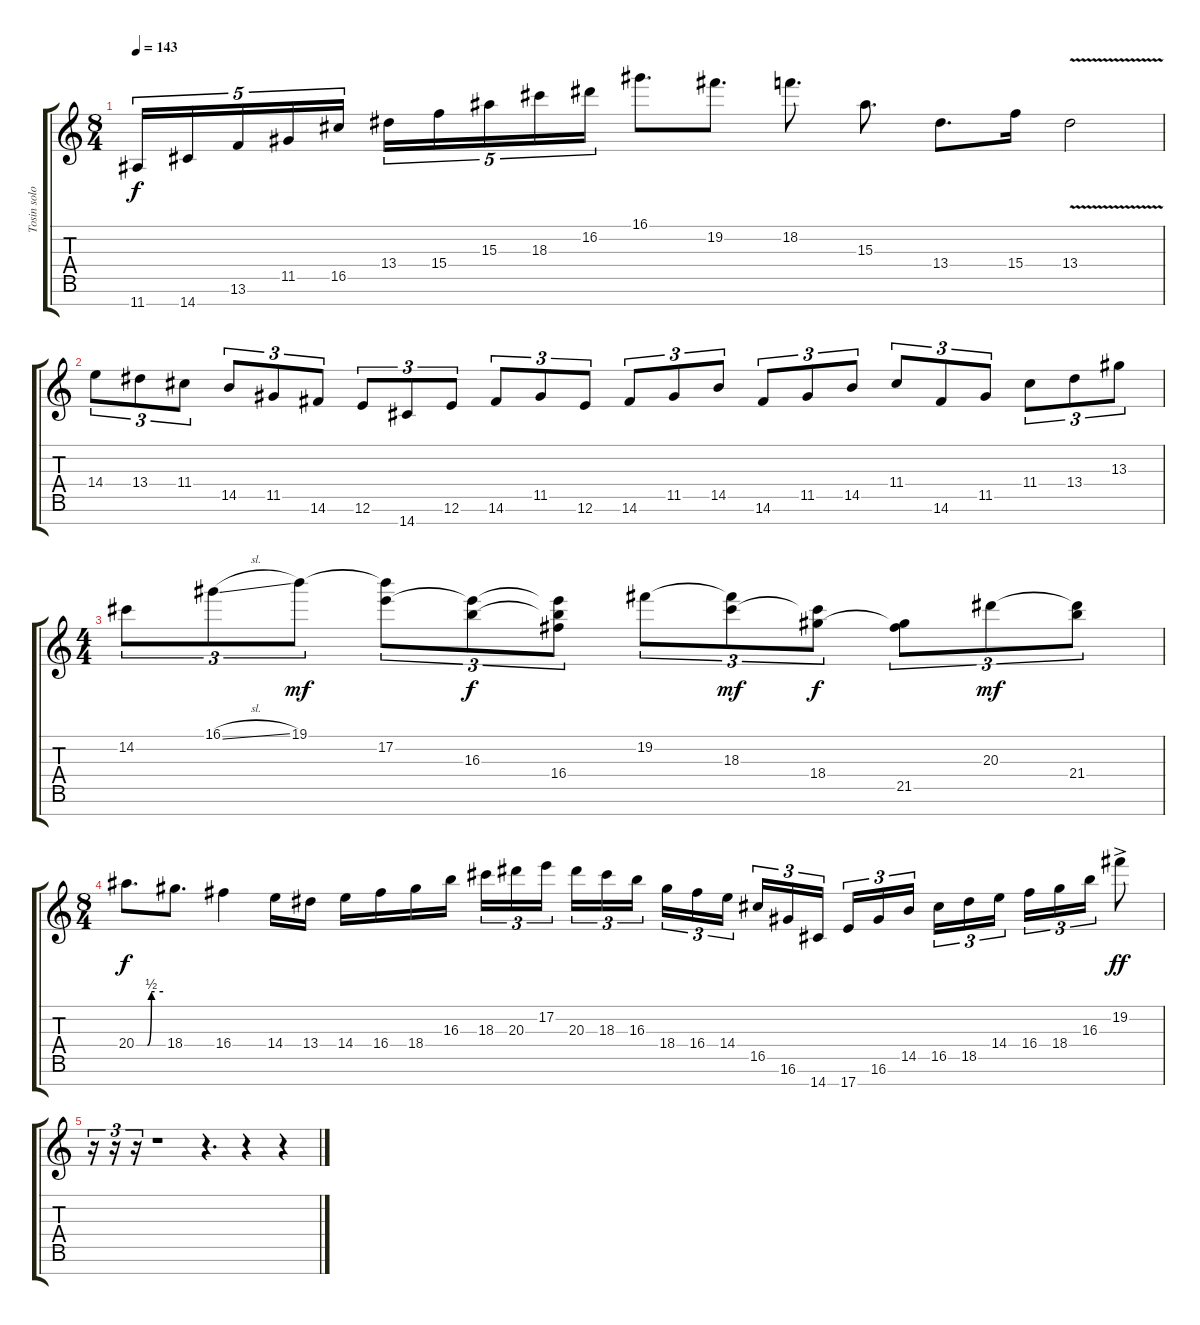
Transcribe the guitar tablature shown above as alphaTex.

\track ("Tosin soloss" "Tosin solo") {instrument overdrivenguitar}
\staff {score tabs}
\tuning (E4 B3 G3 D3 A2 E2 B1) {hide}
\ts (8 4)
\tempo 143
\clef g2
\ks c
11.7.16{tu (5 4) dy f} 14.7.16{tu (5 4)} 13.6.16{tu (5 4)} 11.5.16{tu (5 4)} 16.5.16{tu (5 4)} 13.4.16{tu (5 4)} 15.4.16{tu (5 4)} 15.3.16{tu (5 4)} 18.3.16{tu (5 4)} 16.2.16{tu (5 4)} 16.1.8{d} 19.2.8{d} 18.2.8{d} 15.3.8{d} 13.4.8{d} 15.4.16 13.4{v}.2 |
14.4.8{tu (3 2)} 13.4.8{tu (3 2)} 11.4.8{tu (3 2)} 14.5.8{tu (3 2)} 11.5.8{tu (3 2)} 14.6.8{tu (3 2)} 12.6.8{tu (3 2)} 14.7.8{tu (3 2)} 12.6.8{tu (3 2)} 14.6.8{tu (3 2)} 11.5.8{tu (3 2)} 12.6.8{tu (3 2)} 14.6.8{tu (3 2)} 11.5.8{tu (3 2)} 14.5.8{tu (3 2)} 14.6.8{tu (3 2)} 11.5.8{tu (3 2)} 14.5.8{tu (3 2)} 11.4.8{tu (3 2)} 14.6.8{tu (3 2)} 11.5.8{tu (3 2)} 11.4.8{tu (3 2)} 13.4.8{tu (3 2)} 13.3.8{tu (3 2)} |
\ts (4 4)
14.2.8{tu (3 2)} 16.1{sl}.8{tu (3 2)} 19.1.8{tu (3 2) dy mf} (19.1{t} 17.2).8{tu (3 2)} (17.2{t} 16.3).8{tu (3 2) dy f} (17.2{t} 16.3{t} 16.4).8{tu (3 2)} 19.2.8{tu (3 2)} (19.2{t} 18.3).8{tu (3 2) dy mf} (18.3{t} 18.4).8{tu (3 2) dy f} (18.4{t} 21.5).8{tu (3 2)} 20.3.8{tu (3 2) dy mf} (20.3{t} 21.4).8{tu (3 2)} |
\ts (8 4)
20.4{be (custom 0 0 7 0 15 0 25 0 34 2 41 2 60 2)}.8{d dy f} 18.4.8{d} 16.4.4 14.4.16 13.4.16 14.4.16 16.4.16 18.4.16 16.3.16 18.3.16{tu (3 2)} 20.3.16{tu (3 2)} 17.2.16{tu (3 2) beam splitsecondary} 20.3.16{tu (3 2)} 18.3.16{tu (3 2)} 16.3.16{tu (3 2)} 18.4.16{tu (3 2)} 16.4.16{tu (3 2)} 14.4.16{tu (3 2) beam splitsecondary} 16.5.16{tu (3 2)} 16.6.16{tu (3 2)} 14.7.16{tu (3 2)} 17.7.16{tu (3 2)} 16.6.16{tu (3 2)} 14.5.16{tu (3 2) beam splitsecondary} 16.5.16{tu (3 2)} 18.5.16{tu (3 2)} 14.4.16{tu (3 2)} 16.4.16{tu (3 2)} 18.4.16{tu (3 2)} 16.3.16{tu (3 2)} 19.2{ac}.8{dy ff} |
r.16{tu (3 2)} r.16{tu (3 2)} r.16{tu (3 2)} r.1 r.4{d} r.4 r.4
